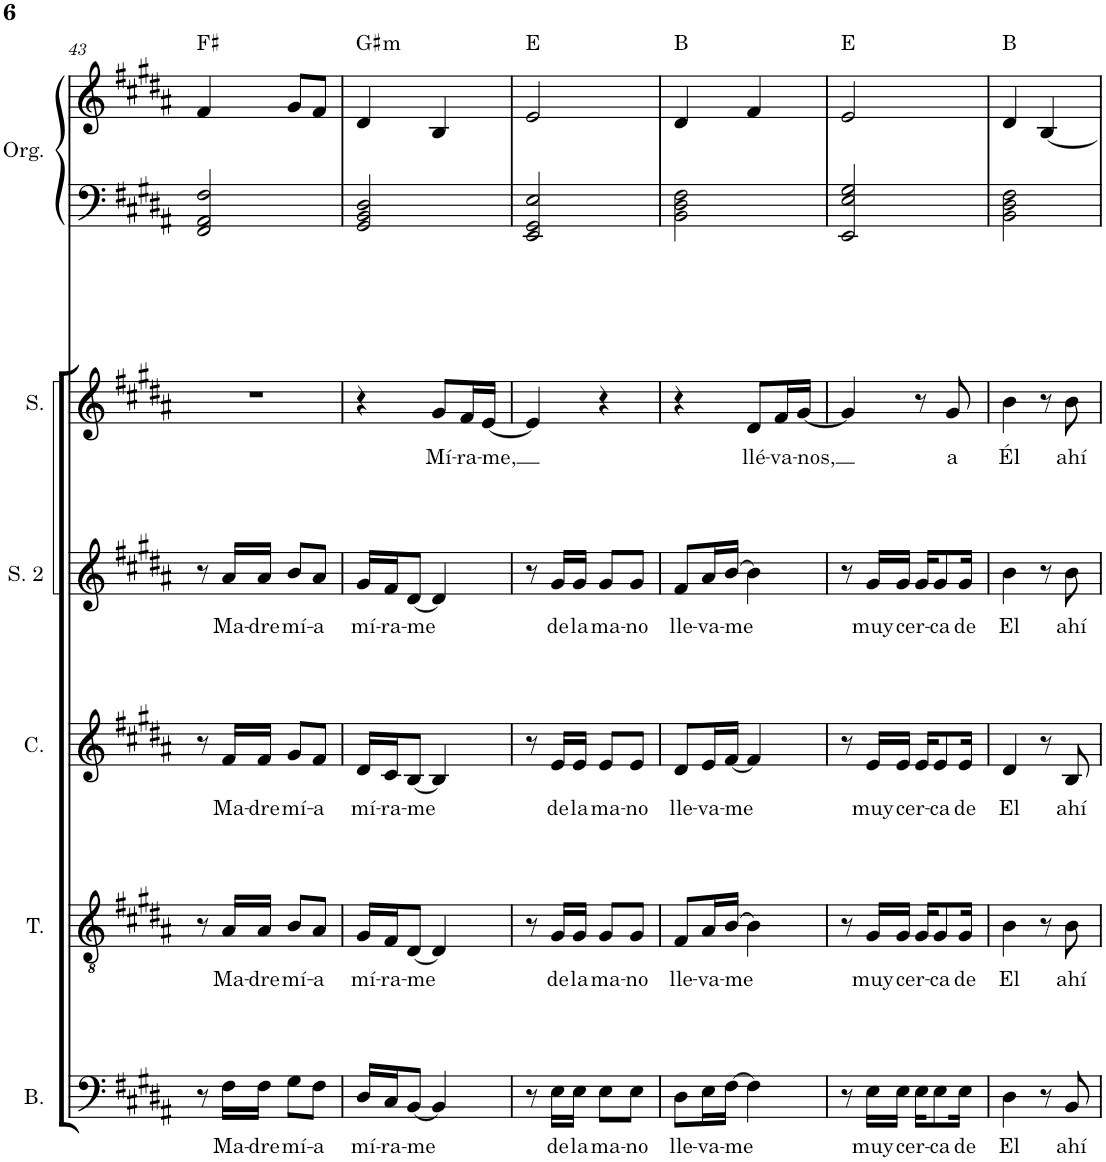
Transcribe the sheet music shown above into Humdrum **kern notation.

**kern	**text	**kern	**text	**kern	**text	**kern	**text	**kern	**text	**kern	**kern	**kern	**harte
*part6	*part6	*part5	*part5	*part4	*part4	*part3	*part3	*part2	*part2	*part1	*part1	*part1	*part1
*staff8	*staff8	*staff7	*staff7	*staff6	*staff6	*staff5	*staff5	*staff4	*staff4	*staff3	*staff2	*staff1	*
*I"Bajo	*	*I"Tenor	*	*I"Contralto	*	*I"Soprano 2	*	*I"Soprano	*	*I"Órgano	*	*	*
*I'B.	*	*I'T.	*	*I'C.	*	*I'S. 2	*	*I'S.	*	*	*	*	*
!!LO:PB:g=z
*clefF4	*	*clefGv2	*	*clefG2	*	*clefG2	*	*clefG2	*	*clefF4	*clefF4	*clefG2	*
*k[f#c#g#d#a#]	*	*k[f#c#g#d#a#]	*	*k[f#c#g#d#a#]	*	*k[f#c#g#d#a#]	*	*k[f#c#g#d#a#]	*	*k[f#c#g#d#a#]	*k[f#c#g#d#a#]	*k[f#c#g#d#a#]	*
*M2/4	*	*M2/4	*	*M2/4	*	*M2/4	*	*M2/4	*	*M2/4	*M2/4	*M2/4	*
=43	=43	=43	=43	=43	=43	=43	=43	=43	=43	=43	=43	=43	=43
8r	.	8r	.	8r	.	8r	.	2r	.	2F#	2FF#/ 2AA#/ 2F#/	4f#/	F#:maj
!	!LO:LY:b	!	!LO:LY:b	!	!LO:LY:b	!	!LO:LY:b	!	!	!	!	!	!
16F#\LL	Ma-	16A#/LL	Ma-	16f#/LL	Ma-	16a#/LL	Ma-	.	.	.	.	.	.
!	!LO:LY:b	!	!LO:LY:b	!	!LO:LY:b	!	!LO:LY:b	!	!	!	!	!	!
16F#\JJ	-dre	16A#/JJ	-dre	16f#/JJ	-dre	16a#/JJ	-dre	.	.	.	.	.	.
!	!LO:LY:b	!	!LO:LY:b	!	!LO:LY:b	!	!LO:LY:b	!	!	!	!	!	!
8G#\L	mí-	8B/L	mí-	8g#/L	mí-	8b/L	mí-	.	.	.	.	8g#/L	.
!	!LO:LY:b	!	!LO:LY:b	!	!LO:LY:b	!	!LO:LY:b	!	!	!	!	!	!
8F#\J	-a	8A#/J	-a	8f#/J	-a	8a#/J	-a	.	.	.	.	8f#/J	.
=44	=44	=44	=44	=44	=44	=44	=44	=44	=44	=44	=44	=44	=44
!	!LO:LY:b	!	!LO:LY:b	!	!LO:LY:b	!	!LO:LY:b	!	!	!	!	!	!LO:H:kt=m
16D#/LL	mí-	16G#/LL	mí-	16d#/LL	mí-	16g#/LL	mí-	4r	.	2E	2GG#/ 2BB/ 2D#/	4d#/	G#:min
!	!LO:LY:b	!	!LO:LY:b	!	!LO:LY:b	!	!LO:LY:b	!	!	!	!	!	!
16C#/J	-ra-	16F#/J	-ra-	16c#/J	-ra-	16f#/J	-ra-	.	.	.	.	.	.
!	!LO:LY:b	!	!LO:LY:b	!	!LO:LY:b	!	!LO:LY:b	!	!	!	!	!	!
[8BB/J	-me	[8D#/J	-me	[8B/J	-me	[8d#/J	-me	.	.	.	.	.	.
!	!	!	!	!	!	!	!	!	!LO:LY:b	!	!	!	!
4BB/]	.	4D#/]	.	4B/]	.	4d#/]	.	8g#/L	Mí-	.	.	4B/	.
!	!	!	!	!	!	!	!	!	!LO:LY:b	!	!	!	!
.	.	.	.	.	.	.	.	16f#/L	-ra-	.	.	.	.
!	!	!	!	!	!	!	!	!	!LO:LY:b	!	!	!	!
.	.	.	.	.	.	.	.	[16e/JJ	-me,	.	.	.	.
=45	=45	=45	=45	=45	=45	=45	=45	=45	=45	=45	=45	=45	=45
8r	.	8r	.	8r	.	8r	.	4e/]	.	2E	2EE/ 2GG#/ 2E/	2e/	E:maj
!	!LO:LY:b	!	!LO:LY:b	!	!LO:LY:b	!	!LO:LY:b	!	!	!	!	!	!
16E\LL	de	16G#/LL	de	16e/LL	de	16g#/LL	de	.	.	.	.	.	.
!	!LO:LY:b	!	!LO:LY:b	!	!LO:LY:b	!	!LO:LY:b	!	!	!	!	!	!
16E\JJ	la	16G#/JJ	la	16e/JJ	la	16g#/JJ	la	.	.	.	.	.	.
!	!LO:LY:b	!	!LO:LY:b	!	!LO:LY:b	!	!LO:LY:b	!	!	!	!	!	!
8E\L	ma-	8G#/L	ma-	8e/L	ma-	8g#/L	ma-	4r	.	.	.	.	.
!	!LO:LY:b	!	!LO:LY:b	!	!LO:LY:b	!	!LO:LY:b	!	!	!	!	!	!
8E\J	-no	8G#/J	-no	8e/J	-no	8g#/J	-no	.	.	.	.	.	.
=46	=46	=46	=46	=46	=46	=46	=46	=46	=46	=46	=46	=46	=46
!	!LO:LY:b	!	!LO:LY:b	!	!LO:LY:b	!	!LO:LY:b	!	!	!	!	!	!
8D#\L	lle-	8F#/L	lle-	8d#/L	lle-	8f#/L	lle-	4r	.	2BB	2BB\ 2D#\ 2F#\	4d#/	B:maj
!	!LO:LY:b	!	!LO:LY:b	!	!LO:LY:b	!	!LO:LY:b	!	!	!	!	!	!
16E\L	-va-	16A#/L	-va-	16e/L	-va-	16a#/L	-va-	.	.	.	.	.	.
!	!LO:LY:b	!	!LO:LY:b	!	!LO:LY:b	!	!LO:LY:b	!	!	!	!	!	!
[16F#\JJ	-me	[16B/JJ	-me	[16f#/JJ	-me	[16b/JJ	-me	.	.	.	.	.	.
!	!	!	!	!	!	!	!	!	!LO:LY:b	!	!	!	!
4F#\]	.	4B\]	.	4f#/]	.	4b\]	.	8d#/L	llé-	.	.	4f#/	.
!	!	!	!	!	!	!	!	!	!LO:LY:b	!	!	!	!
.	.	.	.	.	.	.	.	16f#/L	-va-	.	.	.	.
!	!	!	!	!	!	!	!	!	!LO:LY:b	!	!	!	!
.	.	.	.	.	.	.	.	[16g#/JJ	-nos,	.	.	.	.
=47	=47	=47	=47	=47	=47	=47	=47	=47	=47	=47	=47	=47	=47
8r	.	8r	.	8r	.	8r	.	4g#/]	.	2E	2EE/ 2E/ 2G#/	2e/	E:maj
!	!LO:LY:b	!	!LO:LY:b	!	!LO:LY:b	!	!LO:LY:b	!	!	!	!	!	!
16E\LL	muy	16G#/LL	muy	16e/LL	muy	16g#/LL	muy	.	.	.	.	.	.
!	!LO:LY:b	!	!LO:LY:b	!	!LO:LY:b	!	!LO:LY:b	!	!	!	!	!	!
16E\JJ	cer-	16G#/JJ	cer-	16e/JJ	cer-	16g#/JJ	cer-	.	.	.	.	.	.
16E\KL	.	16G#/KL	.	16e/KL	.	16g#/KL	.	8r	.	.	.	.	.
!	!LO:LY:b	!	!LO:LY:b	!	!LO:LY:b	!	!LO:LY:b	!	!	!	!	!	!
8E\	-ca	8G#/	-ca	8e/	-ca	8g#/	-ca	.	.	.	.	.	.
!	!	!	!	!	!	!	!	!	!LO:LY:b	!	!	!	!
.	.	.	.	.	.	.	.	8g#/	a	.	.	.	.
!	!LO:LY:b	!	!LO:LY:b	!	!LO:LY:b	!	!LO:LY:b	!	!	!	!	!	!
16E\Jk	de	16G#/Jk	de	16e/Jk	de	16g#/Jk	de	.	.	.	.	.	.
=48	=48	=48	=48	=48	=48	=48	=48	=48	=48	=48	=48	=48	=48
!	!LO:LY:b	!	!LO:LY:b	!	!LO:LY:b	!	!LO:LY:b	!	!LO:LY:b	!	!	!	!
4D#\	El	4B\	El	4d#/	El	4b\	El	4b\	Él	2BB	2BB\ 2D#\ 2F#\	4d#/	B:maj
8r	.	8r	.	8r	.	8r	.	8r	.	.	.	[4B/	.
!	!LO:LY:b	!	!LO:LY:b	!	!LO:LY:b	!	!LO:LY:b	!	!LO:LY:b	!	!	!	!
8BB/	ahí	8B\	ahí	8B/	ahí	8b\	ahí	8b\	ahí	.	.	.	.
=	=	=	=	=	=	=	=	=	=	=	=	=	=
*-	*-	*-	*-	*-	*-	*-	*-	*-	*-	*-	*-	*-	*-
